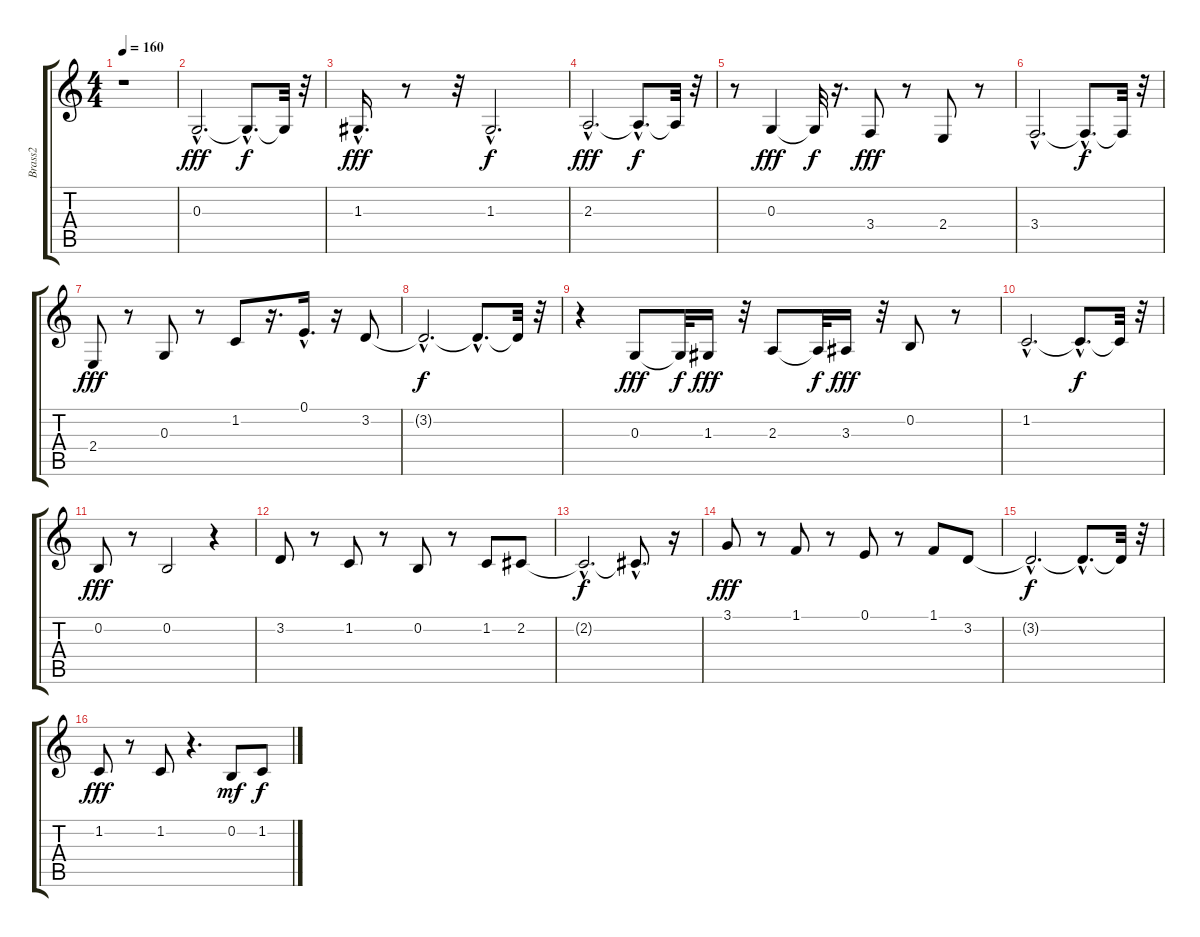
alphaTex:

\track ("Brass2" "Brass2") {instrument brasssection}
\staff {score tabs}
\tuning (E4 B3 G3 D3 A2 E2) {hide}
\ts (4 4)
\tempo 160
\clef g2
\ks c
r.1{dy fff} |
0.3{hac}.2{d volume 8} 0.3{hac t}.8{d dy f} 0.3{t}.32 r.32 |
1.3{hac}.16{d dy fff volume 12} r.8 r.32 1.3{hac}.2{d dy f volume 13} |
2.3{hac}.2{d dy fff volume 9} 2.3{hac t}.8{d dy f} 2.3{t}.32 r.32 |
r.8 0.3.4{dy fff volume 13} 0.3{t}.32{dy f} r.16{d} 3.4.8{dy fff} r.8 2.4.8 r.8 |
3.4{hac}.2{d volume 9} 3.4{hac t}.8{d dy f} 3.4{t}.32 r.32 |
2.4.8{dy fff volume 12} r.8 0.3.8 r.8 1.2.8 r.16{d} 0.1{hac}.16{d} r.16 3.2.8 |
3.2{hac t}.2{d dy f} 3.2{hac t}.8{d} 3.2{t}.32 r.32 |
r.4 0.3.8{dy fff volume 13} 0.3{t}.32{dy f} 1.3.16{dy fff} r.32 2.3.8 2.3{t}.32{dy f} 3.3.16{dy fff} r.32 0.2.8 r.8 |
1.2{hac}.2{d volume 9} 1.2{hac t}.8{d dy f} 1.2{t}.32 r.32 |
0.2.8{dy fff volume 13} r.8 0.2.2 r.4 |
3.2.8 r.8 1.2.8 r.8 0.2.8 r.8 1.2.8 2.2.8 |
2.2{hac t}.2{d dy f} 2.2{hac t}.8{d} r.16 |
3.1.8{dy fff volume 14} r.8 1.1.8 r.8 0.1.8 r.8 1.1.8 3.2.8 |
3.2{hac t}.2{d dy f} 3.2{hac t}.8{d} 3.2{t}.32 r.32 |
1.2.8{dy fff volume 14} r.8 1.2.8 r.4{d} 0.2.8{dy mf} 1.2.8{dy f}
